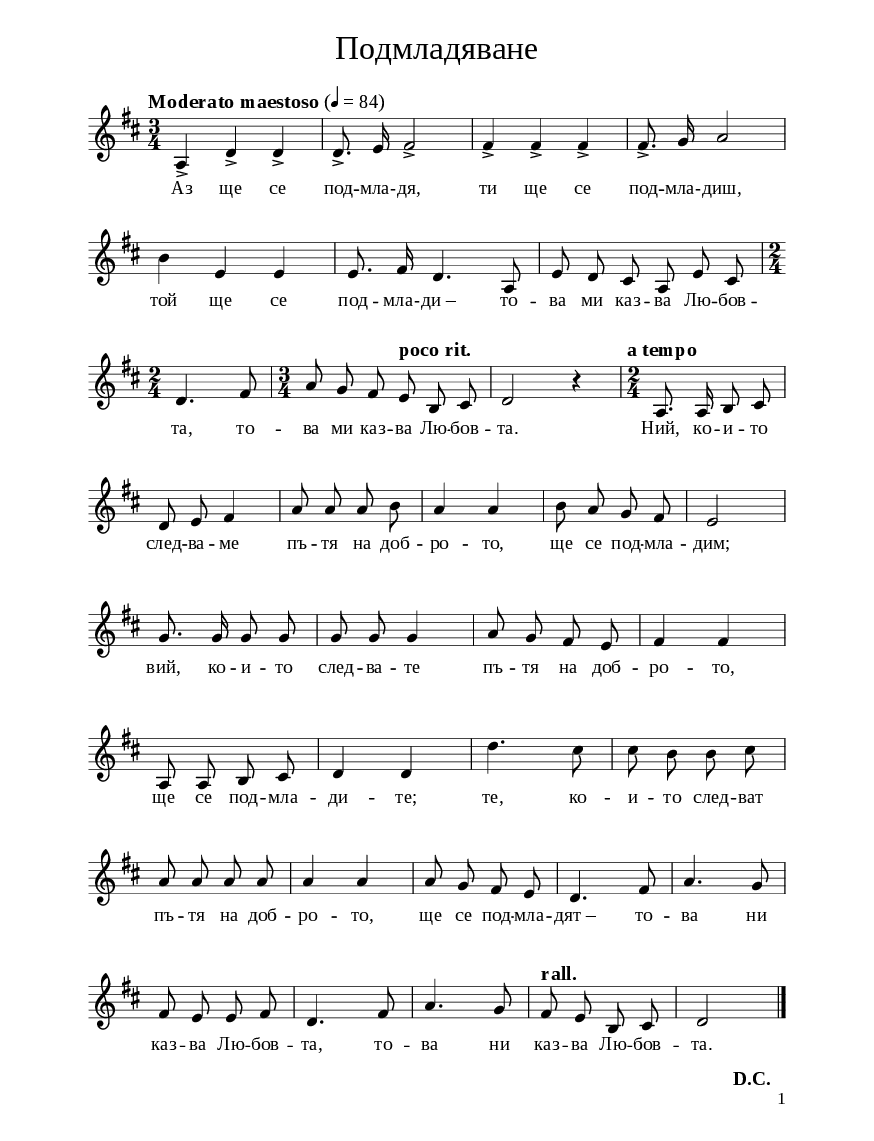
\version "2.24.4"

% include paper part and global functions
\include "include/globals.ily"

\bookpart {
  \label #'ref119
  \tocItem \markup "Подмладяване"
  \paper {
    print-all-headers = ##t
    print-page-number = ##t
    print-first-page-number = ##t

    % put page numbers on the bottom
    oddHeaderMarkup = \markup ""
    evenHeaderMarkup = \markup ""
    oddFooterMarkup = \markup
    \fill-line {
      ""
      \if \should-print-page-number \fromproperty #'page:page-number-string
    }
    evenFooterMarkup = \markup
    \fill-line {
      \if \should-print-page-number \fromproperty #'page:page-number-string
      ""
    }

    left-margin = 1.5\cm
    right-margin = 1.5\cm
    top-margin = 1.6\cm
    bottom-margin = 1.2\cm
    ragged-bottom = ##t % do not spread the staves to fill the whole vertical space

    % change distance between staves
    system-system-spacing =
    #'((basic-distance . 16)
       (minimum-distance . 6)
       (padding . 1)
       (stretchability . 12))
  }
  \score {
    \include "include/score-layout.ily"

    \new Voice \absolute {
      \clef treble
      \key d \major
      \time 3/4
      \tempoFunc "Moderato maestoso" 4 "84"
      \autoBeamOff
      a4 -> d'4 ->  % 2
      d'4 -> | d'8. -> e'16  % 3
      fis'2 -> | % 4
      fis'4 -> fis'4 ->  % 5
      fis'4 -> | fis'8. -> g'16  % 6
      a'2 \break |

      b'4 e'4  % 8
      e'4 | e'8. fis'16  % 9
      d'4. a8 | e'8  d'8 cis'8 a8 e'8 cis'8 \break | % 11
      \time 2/4  d'4. fis'8 | % 12
      \time 3/4  a'8 g'8 fis'8 \tempo "poco rit." e'8 b8 cis'8
      | % 13
      d'2 r4 | % 14
      \time 2/4
      \tempo "a tempo" a8. a16 b8 cis'8 \break | % 15
      d'8 e'8 fis'4 | % 16
      a'8 a'8 a'8 b'8 | % 17
      a'4 a'4 | % 18
      b'8 a'8 g'8 fis'8 | % 19
      e'2 \break |
      g'8. g'16 g'8 g'8 | % 21
      g'8 g'8 g'4 | % 22
      a'8 g'8 fis'8 e'8 | % 23
      fis'4 fis'4 \break | % 24
      a8 a8 b8 cis'8 | % 25
      d'4 d'4 | % 26
      d''4. cis''8 | % 27
      cis''8 b'8 b'8 cis''8 \break | % 28
      a'8 a'8 a'8 a'8 | % 29
      a'4 a'4 |
      a'8 g'8 fis'8 e'8 | % 31
      d'4. fis'8 | % 32
      a'4. g'8 \break | % 33
      fis'8 e'8 e'8 fis'8 | % 34
      d'4. fis'8 | % 35
      a'4. g'8 | % 36
      \tempo "rall." fis'8 e'8 b8 cis'8 | % 37
      d'2  \bar "|."
    }

    \addlyrics {
      Аз   ще   се
      под  --  "мла-"  --  дя,   ти   ще   се   под  --  "мла-"  --  диш,
      той   ще   се   под  --  "мла-"  --  "ди –"   то  --  ва   ми   каз  --
      ва   Лю  --  бов  --  та,   то  --  ва   ми   каз  --  ва   Лю  --
      бов  --  та.   Ний,   ко  --  и  --  то   след  --  ва  --  ме
      пъ  --  тя   на   доб  --  ро  --  то,   ще   се   под  --  мла  --
      дим;   вий,   ко  --  и  --  то   след  --  ва  --  те   пъ  --
      тя   на   доб  --  ро  --  то,   ще   се   под  --  мла  --  ди  --
      те;   те,   ко  --  и  --  то   след  --  ват   пъ  --  тя   на
      доб  --  ро  --  то,   ще   се   под  --  мла  --  "дят –"   то  --
      ва   ни   каз  --  ва   Лю  --  бов  --  та,   то  --  ва   ни
      каз  --  ва   Лю  --  бов  --  та.
    }

    \header {
      title = \titleFunc #'ref_desc_11 "Подмладяване" "Podmladjavane"
    }

    \midi{}

  } % score

  \markup \dc-one "D.C."



} % bookpart
